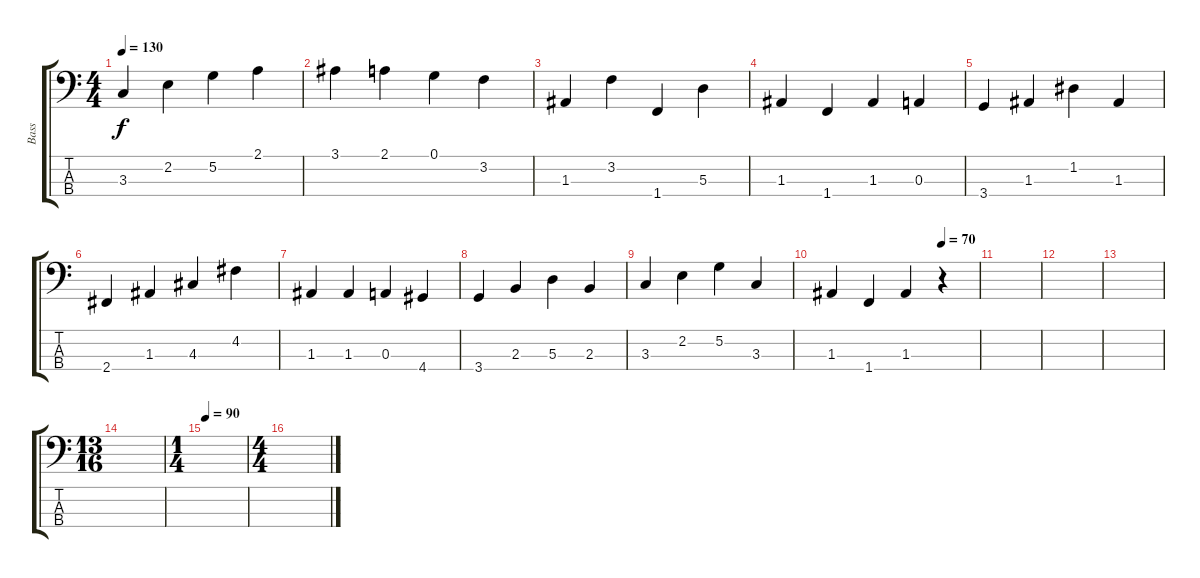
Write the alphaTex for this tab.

\track ("Bass" "Bass") {instrument electricbasspick}
\staff {score tabs}
\tuning (G2 D2 A1 E1) {hide}
\ts (4 4)
\tempo 130
\clef f4
\ks c
3.3.4{dy f} 2.2.4 5.2.4 2.1.4 |
3.1.4 2.1.4 0.1.4 3.2.4 |
1.3.4 3.2.4 1.4.4 5.3.4 |
1.3.4 1.4.4 1.3.4 0.3.4 |
3.4.4 1.3.4 1.2.4 1.3.4 |
2.4.4 1.3.4 4.3.4 4.2.4 |
1.3.4 1.3.4 0.3.4 4.4.4 |
3.4.4 2.3.4 5.3.4 2.3.4 |
3.3.4 2.2.4 5.2.4 3.3.4 |
\tempo (70 0.75)
1.3.4 1.4.4 1.3.4 r.4 |
|
|
|
\ts (13 16)
|
\ts (1 4)
\tempo 90
|
\ts (4 4)
